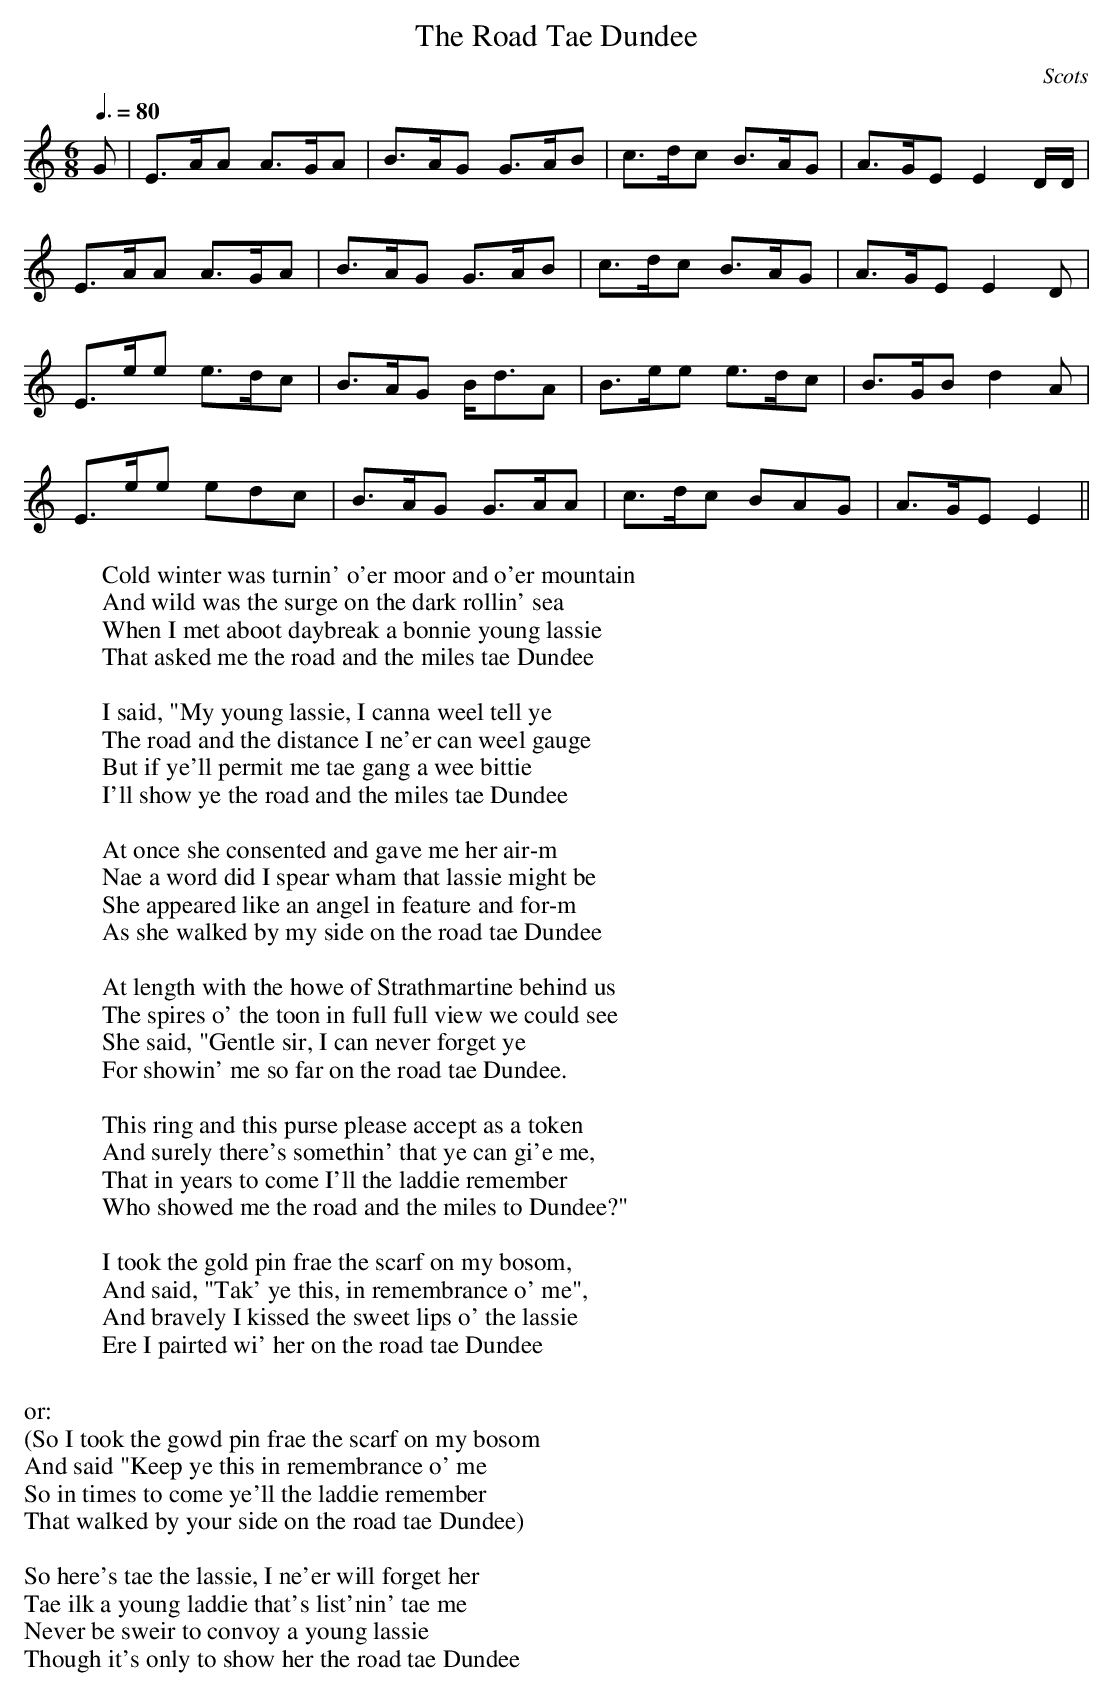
X:1
T:Road Tae Dundee, The
O:Scots
M:6/8
L:1/8
Q:3/8=80
W:Cold winter was turnin' o'er moor and o'er mountain
W:And wild was the surge on the dark rollin' sea
W:When I met aboot daybreak a bonnie young lassie
W:That asked me the road and the miles tae Dundee
W:
W:I said, "My young lassie, I canna weel tell ye
W:The road and the distance I ne'er can weel gauge
W:But if ye'll permit me tae gang a wee bittie
W:I'll show ye the road and the miles tae Dundee
W:
W:At once she consented and gave me her air-m
W:Nae a word did I spear wham that lassie might be
W:She appeared like an angel in feature and for-m
W:As she walked by my side on the road tae Dundee
W:
W:At length with the howe of Strathmartine behind us
W:The spires o' the toon in full full view we could see
W:She said, "Gentle sir, I can never forget ye
W:For showin' me so far on the road tae Dundee.
W:
W:This ring and this purse please accept as a token
W:And surely there's somethin' that ye can gi'e me,
W:That in years to come I'll the laddie remember
W:Who showed me the road and the miles to Dundee?"
W:
W:I took the gold pin frae the scarf on my bosom,
W:And said, "Tak' ye this, in remembrance o' me",
W:And bravely I kissed the sweet lips o' the lassie
W:Ere I pairted wi' her on the road tae Dundee
W:
W:or:
W:(So I took the gowd pin frae the scarf on my bosom
W:And said "Keep ye this in remembrance o' me
W:So in times to come ye'll the laddie remember
W:That walked by your side on the road tae Dundee)
W:
W:So here's tae the lassie, I ne'er will forget her
W:Tae ilk a young laddie that's list'nin' tae me
W:Never be sweir to convoy a young lassie
W:Though it's only to show her the road tae Dundee
K:C
G|E3/2A/A A3/2G/A|B3/2A/G G3/2A/B|c3/2d/c B3/2A/G|A3/2G/E E2D/D/|
E3/2A/A A3/2G/A|B3/2A/G G3/2A/B|c3/2d/c B3/2A/G|A3/2G/E E2D|
E3/2e/e e3/2d/c|B3/2A/G B/d3/2A|B3/2e/e e3/2d/c|B3/2G/B d2A|
E3/2e/e edc|B3/2A/G G3/2A/A|c3/2d/c BAG|A3/2G/E E2||
